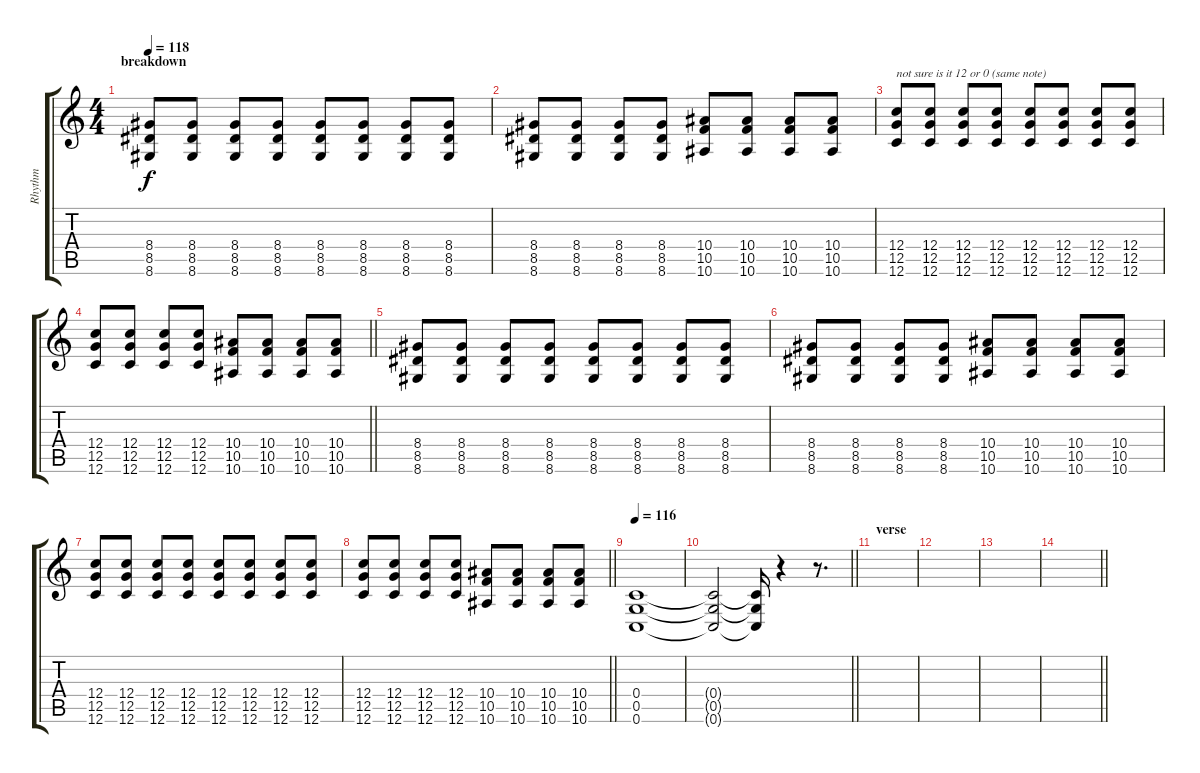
\track ("Rhythm" "Rhythm") {instrument overdrivenguitar}
\staff {score tabs}
\tuning (D4 A3 F3 C3 G2 C2) {hide}
\ts (4 4)
\section ("" "breakdown")
\tempo 118
\clef g2
\ks c
(8.4 8.5 8.6).8{dy f} (8.4 8.5 8.6).8 (8.4 8.5 8.6).8 (8.4 8.5 8.6).8 (8.4 8.5 8.6).8 (8.4 8.5 8.6).8 (8.4 8.5 8.6).8 (8.4 8.5 8.6).8 |
(8.4 8.5 8.6).8 (8.4 8.5 8.6).8 (8.4 8.5 8.6).8 (8.4 8.5 8.6).8 (10.4 10.5 10.6).8 (10.4 10.5 10.6).8 (10.4 10.5 10.6).8 (10.4 10.5 10.6).8 |
(12.4 12.5 12.6).8{txt "not sure is it 12 or 0 (same note)"} (12.4 12.5 12.6).8 (12.4 12.5 12.6).8 (12.4 12.5 12.6).8 (12.4 12.5 12.6).8 (12.4 12.5 12.6).8 (12.4 12.5 12.6).8 (12.4 12.5 12.6).8 |
\barLineRight lightlight
(12.4 12.5 12.6).8 (12.4 12.5 12.6).8 (12.4 12.5 12.6).8 (12.4 12.5 12.6).8 (10.4 10.5 10.6).8 (10.4 10.5 10.6).8 (10.4 10.5 10.6).8 (10.4 10.5 10.6).8 |
(8.4 8.5 8.6).8 (8.4 8.5 8.6).8 (8.4 8.5 8.6).8 (8.4 8.5 8.6).8 (8.4 8.5 8.6).8 (8.4 8.5 8.6).8 (8.4 8.5 8.6).8 (8.4 8.5 8.6).8 |
(8.4 8.5 8.6).8 (8.4 8.5 8.6).8 (8.4 8.5 8.6).8 (8.4 8.5 8.6).8 (10.4 10.5 10.6).8 (10.4 10.5 10.6).8 (10.4 10.5 10.6).8 (10.4 10.5 10.6).8 |
(12.4 12.5 12.6).8 (12.4 12.5 12.6).8 (12.4 12.5 12.6).8 (12.4 12.5 12.6).8 (12.4 12.5 12.6).8 (12.4 12.5 12.6).8 (12.4 12.5 12.6).8 (12.4 12.5 12.6).8 |
\barLineRight lightlight
(12.4 12.5 12.6).8 (12.4 12.5 12.6).8 (12.4 12.5 12.6).8 (12.4 12.5 12.6).8 (10.4 10.5 10.6).8 (10.4 10.5 10.6).8 (10.4 10.5 10.6).8 (10.4 10.5 10.6).8 |
\tempo 116
(0.4 0.5 0.6).1 |
\barLineRight lightlight
(0.4{t} 0.5{t} 0.6{t}).2 (0.4{t} 0.5{t} 0.6{t}).16 r.4 r.8{d} |
\section ("" "verse")
|
|
|
\barLineRight lightlight
